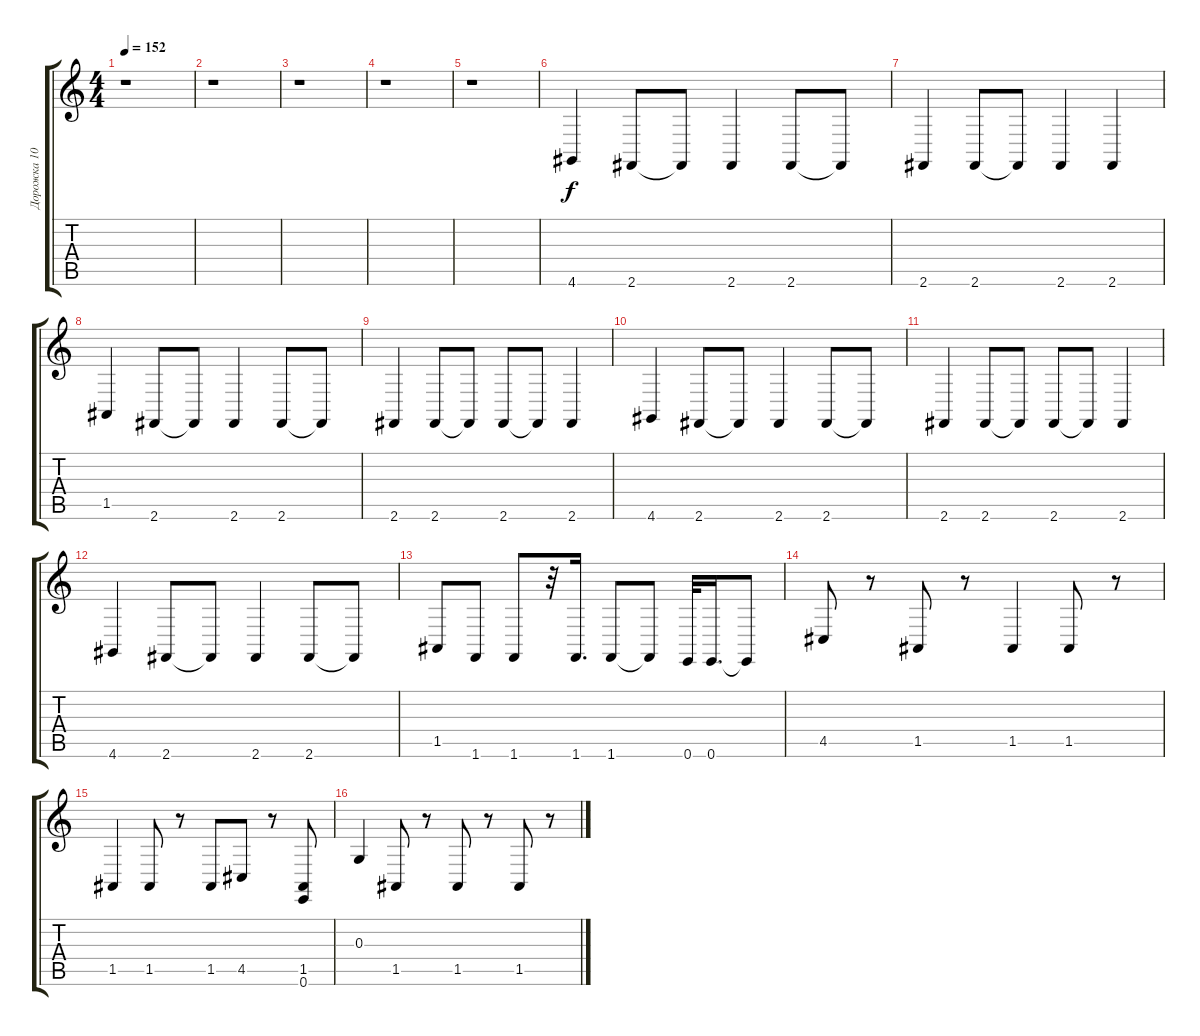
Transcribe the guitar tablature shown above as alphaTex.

\track ("Дорожка 10" "Дорожка 10") {instrument brightacousticpiano}
\staff {score tabs}
\tuning (E4 B3 G3 D3 A2 E2) {hide}
\ts (4 4)
\tempo 152
\clef g2
\ks c
r.1{dy f} |
r.1 |
r.1 |
r.1 |
r.1 |
4.6.4 2.6.8 2.6{t}.8 2.6.4 2.6.8 2.6{t}.8 |
2.6.4 2.6.8 2.6{t}.8 2.6.4 2.6.4 |
1.5.4 2.6.8 2.6{t}.8 2.6.4 2.6.8 2.6{t}.8 |
2.6.4 2.6.8 2.6{t}.8 2.6.8 2.6{t}.8 2.6.4 |
4.6.4 2.6.8 2.6{t}.8 2.6.4 2.6.8 2.6{t}.8 |
2.6.4 2.6.8 2.6{t}.8 2.6.8 2.6{t}.8 2.6.4 |
4.6.4 2.6.8 2.6{t}.8 2.6.4 2.6.8 2.6{t}.8 |
1.5.8 1.6.8 1.6.8 r.32 1.6.16{d} 1.6.8 1.6{t}.8 0.6.32 0.6.16{d} 0.6{t}.8 |
4.5.8 r.8 1.5.8 r.8 1.5.4 1.5.8 r.8 |
1.5.4 1.5.8 r.8 1.5.8 4.5.8 r.8 (1.5 0.6).8 |
0.3.4 1.5.8 r.8 1.5.8 r.8 1.5.8 r.8
